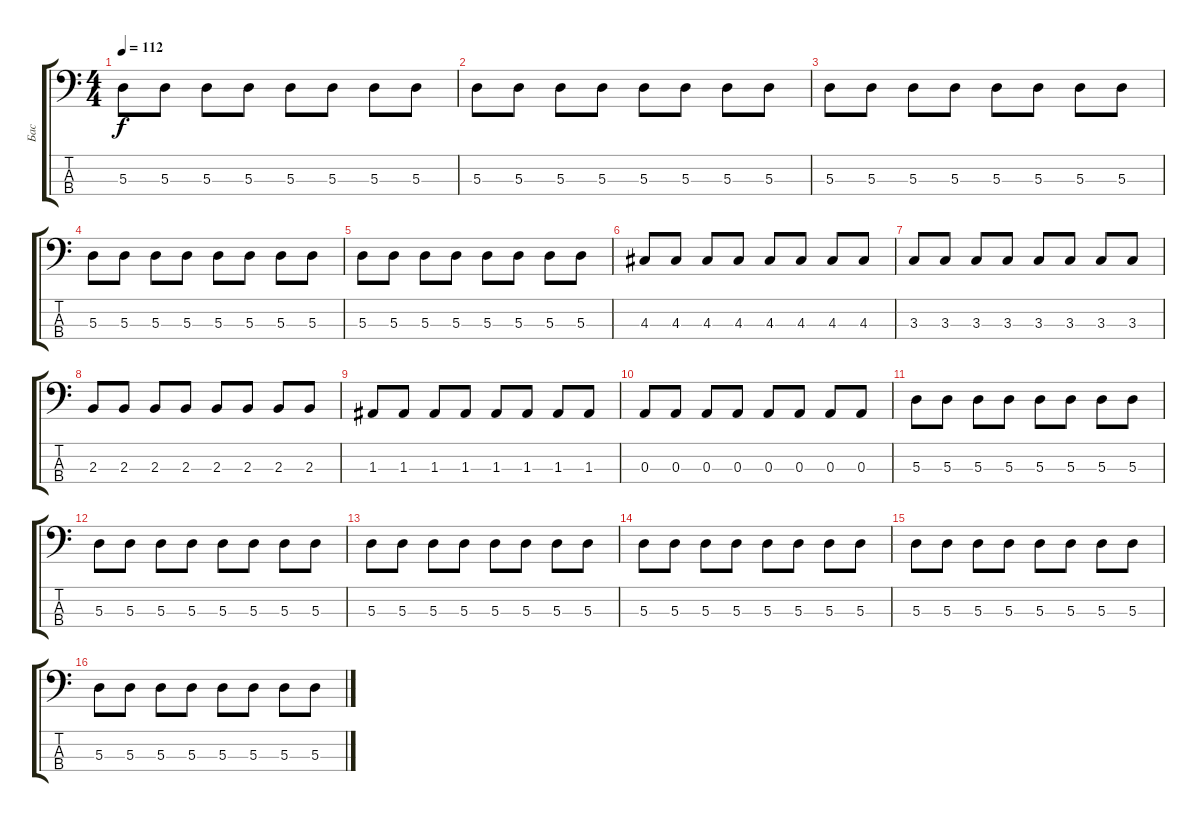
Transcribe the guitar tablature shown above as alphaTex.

\track ("Бас" "Бас") {instrument electricbasspick}
\staff {score tabs}
\tuning (G2 D2 A1 E1) {hide}
\ts (4 4)
\tempo 112
\clef f4
\ks c
5.3.8{dy f} 5.3.8 5.3.8 5.3.8 5.3.8 5.3.8 5.3.8 5.3.8 |
5.3.8 5.3.8 5.3.8 5.3.8 5.3.8 5.3.8 5.3.8 5.3.8 |
5.3.8 5.3.8 5.3.8 5.3.8 5.3.8 5.3.8 5.3.8 5.3.8 |
5.3.8 5.3.8 5.3.8 5.3.8 5.3.8 5.3.8 5.3.8 5.3.8 |
5.3.8 5.3.8 5.3.8 5.3.8 5.3.8 5.3.8 5.3.8 5.3.8 |
4.3.8 4.3.8 4.3.8 4.3.8 4.3.8 4.3.8 4.3.8 4.3.8 |
3.3.8 3.3.8 3.3.8 3.3.8 3.3.8 3.3.8 3.3.8 3.3.8 |
2.3.8 2.3.8 2.3.8 2.3.8 2.3.8 2.3.8 2.3.8 2.3.8 |
1.3.8 1.3.8 1.3.8 1.3.8 1.3.8 1.3.8 1.3.8 1.3.8 |
0.3.8 0.3.8 0.3.8 0.3.8 0.3.8 0.3.8 0.3.8 0.3.8 |
5.3.8 5.3.8 5.3.8 5.3.8 5.3.8 5.3.8 5.3.8 5.3.8 |
5.3.8 5.3.8 5.3.8 5.3.8 5.3.8 5.3.8 5.3.8 5.3.8 |
5.3.8 5.3.8 5.3.8 5.3.8 5.3.8 5.3.8 5.3.8 5.3.8 |
5.3.8 5.3.8 5.3.8 5.3.8 5.3.8 5.3.8 5.3.8 5.3.8 |
5.3.8 5.3.8 5.3.8 5.3.8 5.3.8 5.3.8 5.3.8 5.3.8 |
5.3.8 5.3.8 5.3.8 5.3.8 5.3.8 5.3.8 5.3.8 5.3.8
